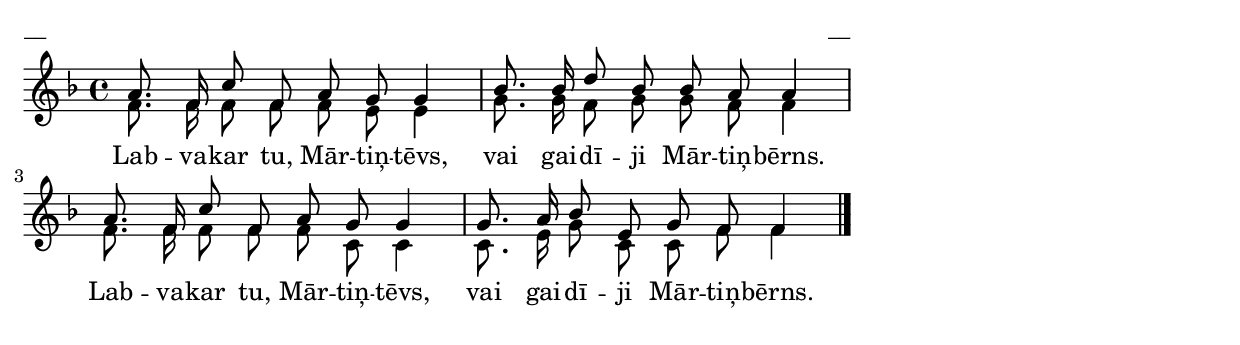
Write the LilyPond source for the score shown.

\version "2.13.16"
%\header {
%    title = "Labvakar tu, Mārtiņtēvs"
%}
% Dievsētas ļaudis. Gadskārtu dziesmas. 2007 (#28)
\paper {
line-width = 14\cm
left-margin = 0.4\cm
between-system-padding = 0.1\cm
between-system-space = 0.1\cm
}
\layout {
indent = #0
ragged-last = ##f
}


voiceA = \relative c' {
\time 4/4
\clef "treble"
\key f \major
a'8. f16 c'8 f, a g g4 | 
bes8. bes16 d8 bes bes a a4 | 
a8. f16 c'8 f, a g g4 | 
g8. a16 bes8 e, g f f4 
\bar "|."
} 

voiceB = \relative c' {
\time 4/4
\clef "treble"
\key f \major
f8. f16 f8 f f e e4 | 
g8. g16 f8 g g f f4 | 
f8. f16 f8 f f c c4 | 
c8. e16 g8 c, c f f4 
\bar "|."
} 

lyricA = \lyricmode {
Lab -- va -- kar tu, Mār -- tiņ -- tēvs, 
vai gai -- dī -- ji Mār -- tiņ -- bērns. 
Lab -- va -- kar tu, Mār -- tiņ -- tēvs, 
vai gai -- dī -- ji Mār -- tiņ -- bērns. 
} 

fullScore = <<
\new Staff {
<<
\new Voice = "voiceA" { \voiceOne \autoBeamOff \voiceA }
\new Voice = "voiceB" { \voiceTwo \autoBeamOff \voiceB }
\lyricsto "voiceA" \new Lyrics \lyricA
>>
}
>>

\score {
\fullScore
\header { piece = "__" opus = "__" }
}
\markup { \with-color #(x11-color 'white) \sans \smaller "__" }
\score {
\unfoldRepeats
\fullScore
\midi {
\context { \Staff \remove "Staff_performer" }
\context { \Voice \consists "Staff_performer" }
}
}


